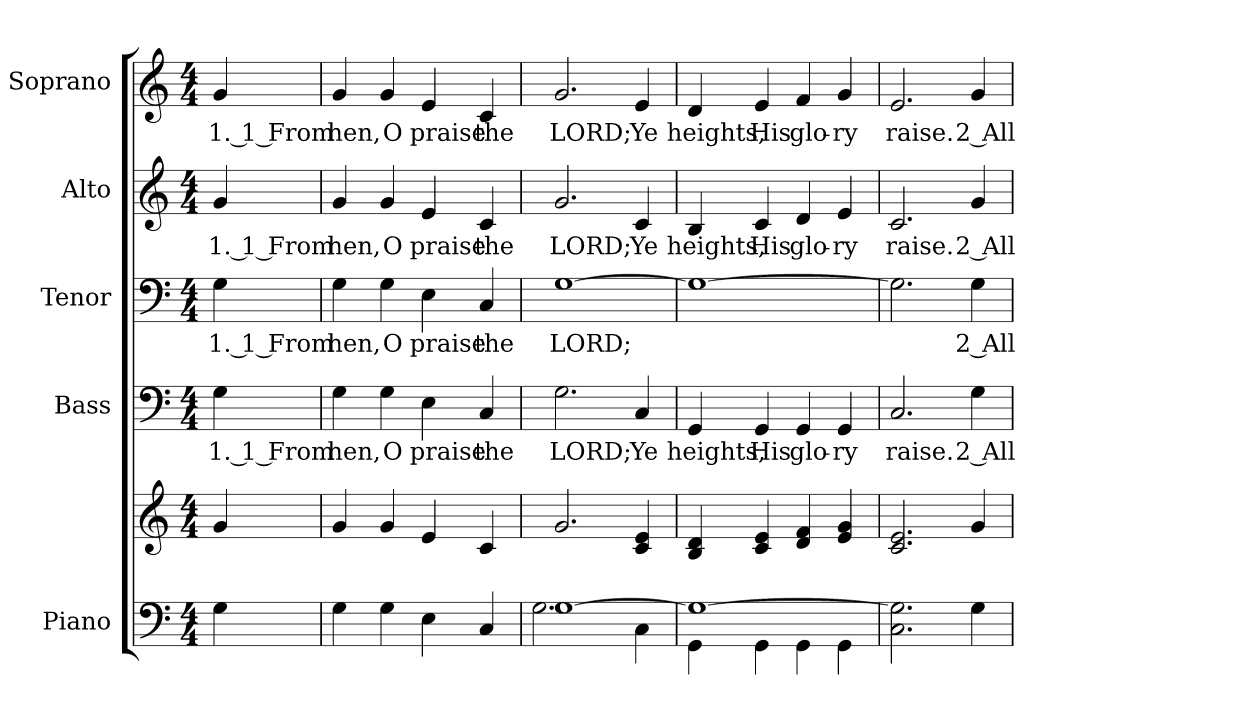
**kern	**kern	**kern	**text	**kern	**text	**kern	**text	**kern	**text
*part5	*part5	*part4	*part4	*part3	*part3	*part2	*part2	*part1	*part1
*staff6	*staff5	*staff4	*staff4	*staff3	*staff3	*staff2	*staff2	*staff1	*staff1
*I"Piano	*	*I"Bass	*	*I"Tenor	*	*I"Alto	*	*I"Soprano	*
*I'Pno.	*	*I'B.	*	*I'T.	*	*I'A.	*	*I'S.	*
!!LO:PB:g=z
*clefF4	*clefG2	*clefF4	*	*clefF4	*	*clefG2	*	*clefG2	*
*k[]	*k[]	*k[]	*	*k[]	*	*k[]	*	*k[]	*
*C:	*C:	*C:	*	*C:	*	*C:	*	*C:	*
*M4/4	*M4/4	*M4/4	*	*M4/4	*	*M4/4	*	*M4/4	*
*MM180	*MM180	*MM180	*	*MM180	*	*MM180	*	*MM180	*
=1	=1	=1	=1	=1	=1	=1	=1	=1	=1
!	!	!	!LO:LY:b:color=#000000	!	!	!	!	!	!
!	!	!	!	!	!LO:LY:b:color=#000000	!	!	!	!
!	!	!	!	!	!	!	!LO:LY:b:color=#000000	!	!
!	!	!	!	!	!	!	!	!	!LO:LY:b:color=#000000
4Gi\	4gi/	4Gi\	1. 1 From	4Gi\	1. 1 From	4gi/	1. 1 From	4gi/	1. 1 From
=2	=2	=2	=2	=2	=2	=2	=2	=2	=2
!	!	!	!LO:LY:b:color=#000000	!	!	!	!	!	!
!	!	!	!	!	!LO:LY:b:color=#000000	!	!	!	!
!	!	!	!	!	!	!	!LO:LY:b:color=#000000	!	!
!	!	!	!	!	!	!	!	!	!LO:LY:b:color=#000000
4Gi\	4gi/	4Gi\	hen,	4Gi\	hen,	4gi/	hen,	4gi/	hen,
!	!	!	!LO:LY:b:color=#000000	!	!	!	!	!	!
!	!	!	!	!	!LO:LY:b:color=#000000	!	!	!	!
!	!	!	!	!	!	!	!LO:LY:b:color=#000000	!	!
!	!	!	!	!	!	!	!	!	!LO:LY:b:color=#000000
4Gi\	4gi/	4Gi\	O	4Gi\	O	4gi/	O	4gi/	O
!	!	!	!LO:LY:b:color=#000000	!	!	!	!	!	!
!	!	!	!	!	!LO:LY:b:color=#000000	!	!	!	!
!	!	!	!	!	!	!	!LO:LY:b:color=#000000	!	!
!	!	!	!	!	!	!	!	!	!LO:LY:b:color=#000000
4Ei\	4ei/	4Ei\	praise	4Ei\	praise	4ei/	praise	4ei/	praise
!	!	!	!LO:LY:b:color=#000000	!	!	!	!	!	!
!	!	!	!	!	!LO:LY:b:color=#000000	!	!	!	!
!	!	!	!	!	!	!	!LO:LY:b:color=#000000	!	!
!	!	!	!	!	!	!	!	!	!LO:LY:b:color=#000000
4Ci/	4ci/	4Ci/	the	4Ci/	the	4ci/	the	4ci/	the
=3	=3	=3	=3	=3	=3	=3	=3	=3	=3
*^	*	*	*	*	*	*	*	*	*
!	!	!	!	!LO:LY:b:color=#000000	!	!	!	!	!	!
!	!	!	!	!	!	!LO:LY:b:color=#000000	!	!	!	!
!	!	!	!	!	!	!	!	!LO:LY:b:color=#000000	!	!
!	!	!	!	!	!	!	!	!	!	!LO:LY:b:color=#000000
[>1Gi	2.Gi\	2.gi/	2.Gi\	LORD;	[>1Gi	LORD;	2.gi/	LORD;	2.gi/	LORD;
!	!	!	!	!LO:LY:b:color=#000000	!	!	!	!	!	!
!	!	!	!	!	!	!	!	!LO:LY:b:color=#000000	!	!
!	!	!	!	!	!	!	!	!	!	!LO:LY:b:color=#000000
.	4Ci\	4ci/ 4ei	4Ci/	Ye	.	.	4ci/	Ye	4ei/	Ye
!!LO:PB:g=z
=4	=4	=4	=4	=4	=4	=4	=4	=4	=4	=4
!	!	!	!	!LO:LY:b:color=#000000	!	!	!	!	!	!
!	!	!	!	!	!	!	!	!LO:LY:b:color=#000000	!	!
!	!	!	!	!	!	!	!	!	!	!LO:LY:b:color=#000000
1Gi_>	4GGi\	4Bi/ 4di	4GGi/	heights,	1Gi_>	.	4Bi/	heights,	4di/	heights,
!	!	!	!	!LO:LY:b:color=#000000	!	!	!	!	!	!
!	!	!	!	!	!	!	!	!LO:LY:b:color=#000000	!	!
!	!	!	!	!	!	!	!	!	!	!LO:LY:b:color=#000000
.	4GGi\	4ci/ 4ei	4GGi/	His	.	.	4ci/	His	4ei/	His
!	!	!	!	!LO:LY:b:color=#000000	!	!	!	!	!	!
!	!	!	!	!	!	!	!	!LO:LY:b:color=#000000	!	!
!	!	!	!	!	!	!	!	!	!	!LO:LY:b:color=#000000
.	4GGi\	4di/ 4fi	4GGi/	glo-	.	.	4di/	glo-	4fi/	glo-
!	!	!	!	!LO:LY:b:color=#000000	!	!	!	!	!	!
!	!	!	!	!	!	!	!	!LO:LY:b:color=#000000	!	!
!	!	!	!	!	!	!	!	!	!	!LO:LY:b:color=#000000
.	4GGi\	4ei/ 4gi	4GGi/	-ry	.	.	4ei/	-ry	4gi/	-ry
*v	*v	*	*	*	*	*	*	*	*	*
=5	=5	=5	=5	=5	=5	=5	=5	=5	=5
*^	*	*	*	*	*	*	*	*	*
!	!	!	!	!LO:LY:b:color=#000000	!	!	!	!	!	!
*v	*v	*	*	*	*	*	*	*	*	*
*^	*	*	*	*	*	*	*	*	*
!	!	!	!	!	!	!	!	!LO:LY:b:color=#000000	!	!
*v	*v	*	*	*	*	*	*	*	*	*
*^	*	*	*	*	*	*	*	*	*
!	!	!	!	!	!	!	!	!	!	!LO:LY:b:color=#000000
*v	*v	*	*	*	*	*	*	*	*	*
2.Ci\ 2.Gi]	2.ci/ 2.ei	2.Ci/	raise.	2.Gi\]	.	2.ci/	raise.	2.ei/	raise.
!	!	!	!LO:LY:b:color=#000000	!	!	!	!	!	!
!	!	!	!	!	!LO:LY:b:color=#000000	!	!	!	!
!	!	!	!	!	!	!	!LO:LY:b:color=#000000	!	!
!	!	!	!	!	!	!	!	!	!LO:LY:b:color=#000000
4Gi\	4gi/	4Gi\	2 All	4Gi\	2 All	4gi/	2 All	4gi/	2 All
=	=	=	=	=	=	=	=	=	=
*-	*-	*-	*-	*-	*-	*-	*-	*-	*-
